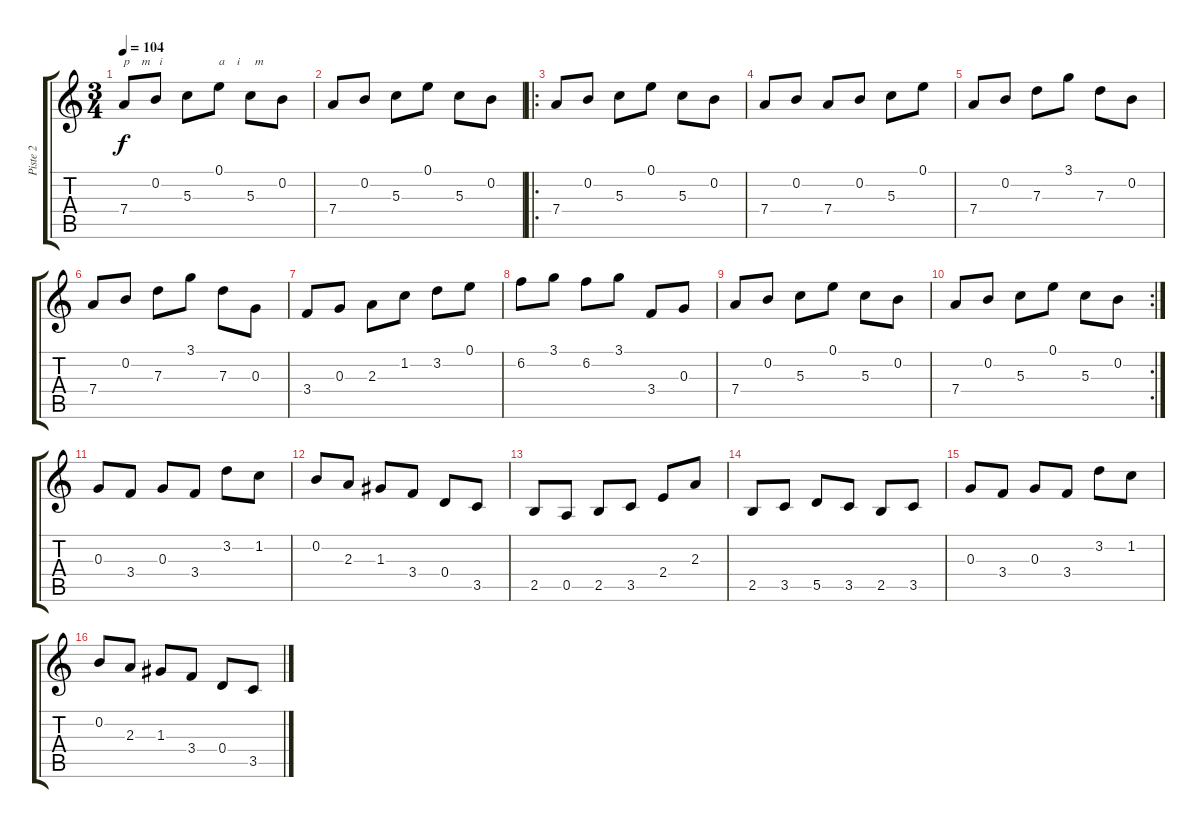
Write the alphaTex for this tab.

\track ("Piste 2" "Piste 2") {instrument acousticguitarnylon}
\staff {score tabs}
\tuning (E4 B3 G3 D3 A2 E2) {hide}
\ts (3 4)
\tempo 104
\clef g2
\ks c
7.4.8{txt "p    m   i" dy f instrument acousticguitarnylon} 0.2.8 5.3.8 0.1.8{txt "a    i     m"} 5.3.8 0.2.8 |
7.4.8 0.2.8 5.3.8 0.1.8 5.3.8 0.2.8 |
\ro
7.4.8 0.2.8 5.3.8 0.1.8 5.3.8 0.2.8 |
7.4.8 0.2.8 7.4.8 0.2.8 5.3.8 0.1.8 |
7.4.8 0.2.8 7.3.8 3.1.8 7.3.8 0.2.8 |
7.4.8 0.2.8 7.3.8 3.1.8 7.3.8 0.3.8 |
3.4.8 0.3.8 2.3.8 1.2.8 3.2.8 0.1.8 |
6.2.8 3.1.8 6.2.8 3.1.8 3.4.8 0.3.8 |
7.4.8 0.2.8 5.3.8 0.1.8 5.3.8 0.2.8 |
\rc 2
7.4.8 0.2.8 5.3.8 0.1.8 5.3.8 0.2.8 |
0.3.8 3.4.8 0.3.8 3.4.8 3.2.8 1.2.8 |
0.2.8 2.3.8 1.3.8 3.4.8 0.4.8 3.5.8 |
2.5.8 0.5.8 2.5.8 3.5.8 2.4.8 2.3.8 |
2.5.8 3.5.8 5.5.8 3.5.8 2.5.8 3.5.8 |
0.3.8 3.4.8 0.3.8 3.4.8 3.2.8 1.2.8 |
0.2.8 2.3.8 1.3.8 3.4.8 0.4.8 3.5.8
